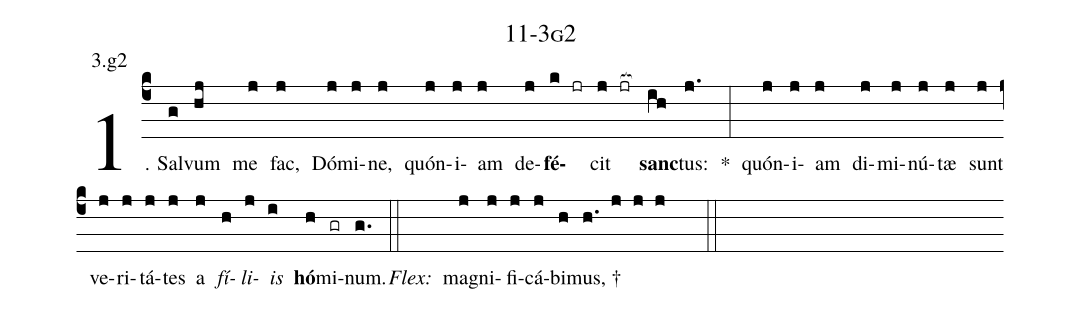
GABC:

name: 11-3g2;
annotation: 3.g2;
%%
(c4)1. Sal(g)vum(hj) me(j) fac,(j) Dó(j)mi(j)ne,(j) quón(j)i(j)am(j) de(j)<b>fé</b>(k jr)cit(j jr[ocb:1{]) <b>sanc</b>(ih[ocb:0}])tus:(j.) *(:) quón(j)i(j)am(j) di(j)mi(j)nú(j)tæ(j) sunt(j) ve(j)ri(j)tá(j)tes(j) a(j) <i>fí</i>(h)<i>li</i>(j)<i>is</i>(i) <b>hó</b>(h)mi(gr)num.(g.) (::)
<i>Flex:</i>()  ma(j)gni(j)fi(j)cá(j)bi(h)mus, †(h. j j j  ::)
